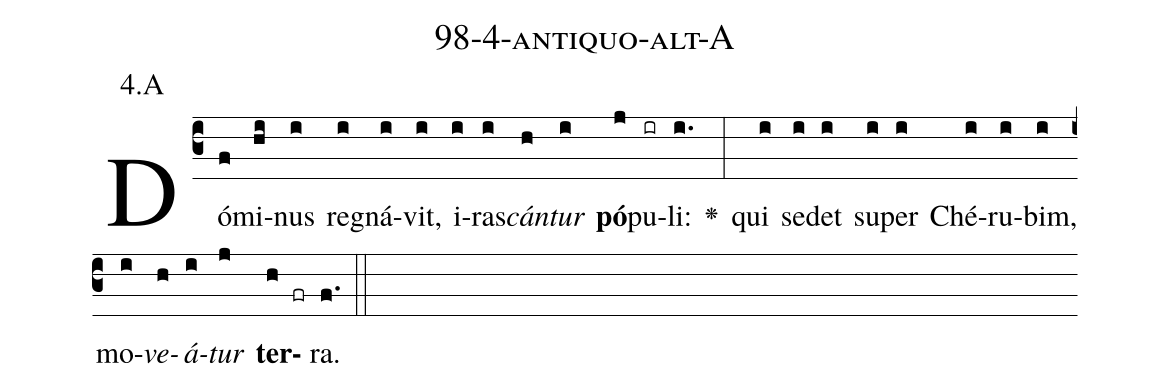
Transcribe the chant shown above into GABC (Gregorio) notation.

name: 98-4-antiquo-alt-A;
annotation: 4.A;
%%
(c3)Dó(f)mi(hi)nus(i) re(i)gná(i)vit,(i) i(i)ras(i)<i>cán</i>(h)<i>tur</i>(i) <b>pó</b>(j)pu(ir)li:(i.) <v>\greheightstar</v>(:) qui(i) se(i)det(i) su(i)per(i) Ché(i)ru(i)bim,(i) mo(i)<i>ve</i>(h)<i>á</i>(i)<i>tur</i>(j) <b>ter</b>(h fr)ra.(f.) (::)


%E(i) u(h) o(i) u(j) a(h) e.(f.) (::)
